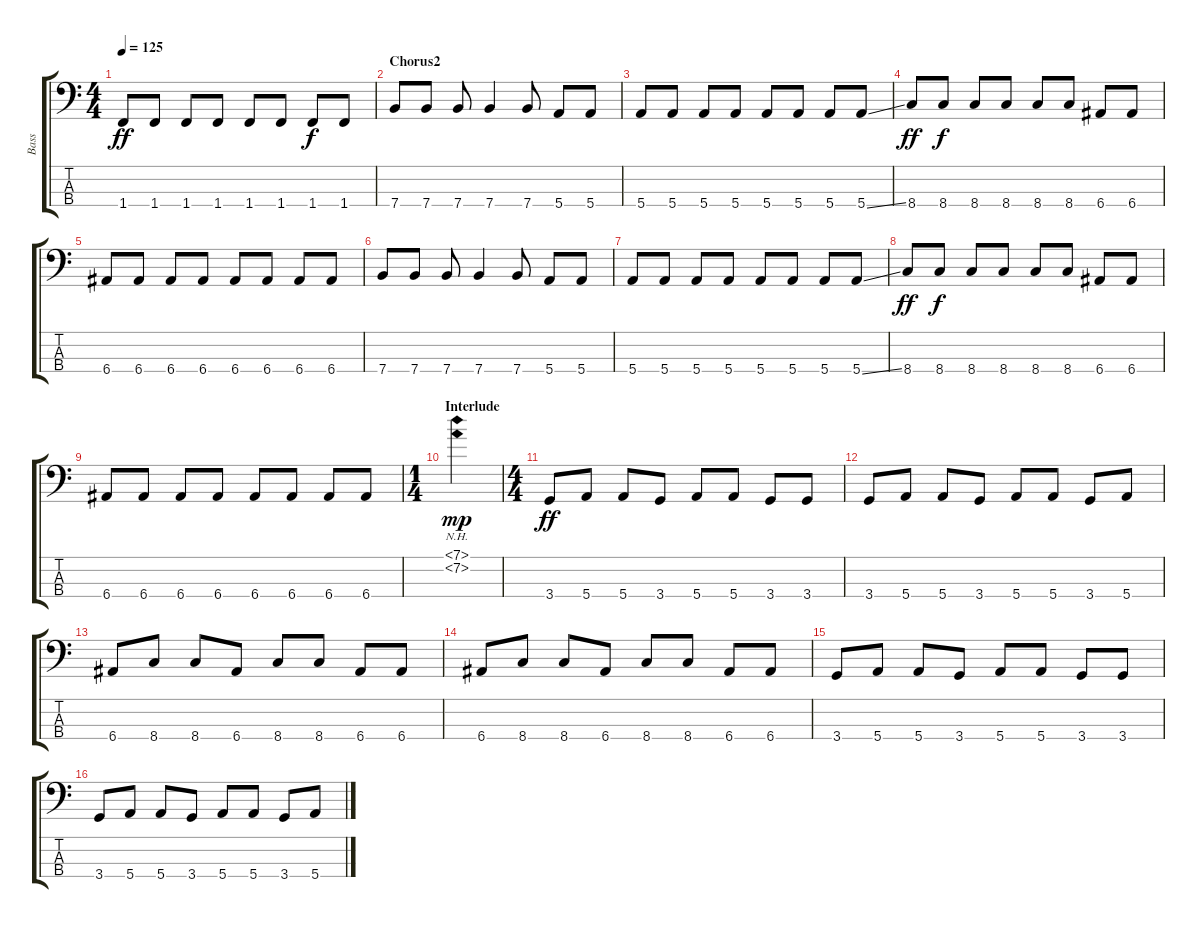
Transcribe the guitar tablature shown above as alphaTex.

\track ("Bass" "Bass") {instrument electricbassfinger}
\staff {score tabs}
\tuning (G2 D2 A1 E1) {hide}
\ts (4 4)
\tempo 125
\clef f4
\ks c
1.4.8{dy ff} 1.4.8 1.4.8 1.4.8 1.4.8 1.4.8 1.4.8{dy f} 1.4.8 |
\section ("" "Chorus2")
7.4.8 7.4.8 7.4.8 7.4.4 7.4.8 5.4.8 5.4.8 |
5.4.8 5.4.8 5.4.8 5.4.8 5.4.8 5.4.8 5.4.8 5.4{ss}.8 |
8.4.8{dy ff} 8.4.8{dy f} 8.4.8 8.4.8 8.4.8 8.4.8 6.4.8 6.4.8 |
6.4.8 6.4.8 6.4.8 6.4.8 6.4.8 6.4.8 6.4.8 6.4.8 |
7.4.8 7.4.8 7.4.8 7.4.4 7.4.8 5.4.8 5.4.8 |
5.4.8 5.4.8 5.4.8 5.4.8 5.4.8 5.4.8 5.4.8 5.4{ss}.8 |
8.4.8{dy ff} 8.4.8{dy f} 8.4.8 8.4.8 8.4.8 8.4.8 6.4.8 6.4.8 |
6.4.8 6.4.8 6.4.8 6.4.8 6.4.8 6.4.8 6.4.8 6.4.8 |
\ts (1 4)
\section ("" "Interlude")
(7.1{nh} 7.2{nh}).4{dy mp} |
\ts (4 4)
3.4.8{dy ff} 5.4.8 5.4.8 3.4.8 5.4.8 5.4.8 3.4.8 3.4.8 |
3.4.8 5.4.8 5.4.8 3.4.8 5.4.8 5.4.8 3.4.8 5.4.8 |
6.4.8 8.4.8 8.4.8 6.4.8 8.4.8 8.4.8 6.4.8 6.4.8 |
6.4.8 8.4.8 8.4.8 6.4.8 8.4.8 8.4.8 6.4.8 6.4.8 |
3.4.8 5.4.8 5.4.8 3.4.8 5.4.8 5.4.8 3.4.8 3.4.8 |
3.4.8 5.4.8 5.4.8 3.4.8 5.4.8 5.4.8 3.4.8 5.4.8
